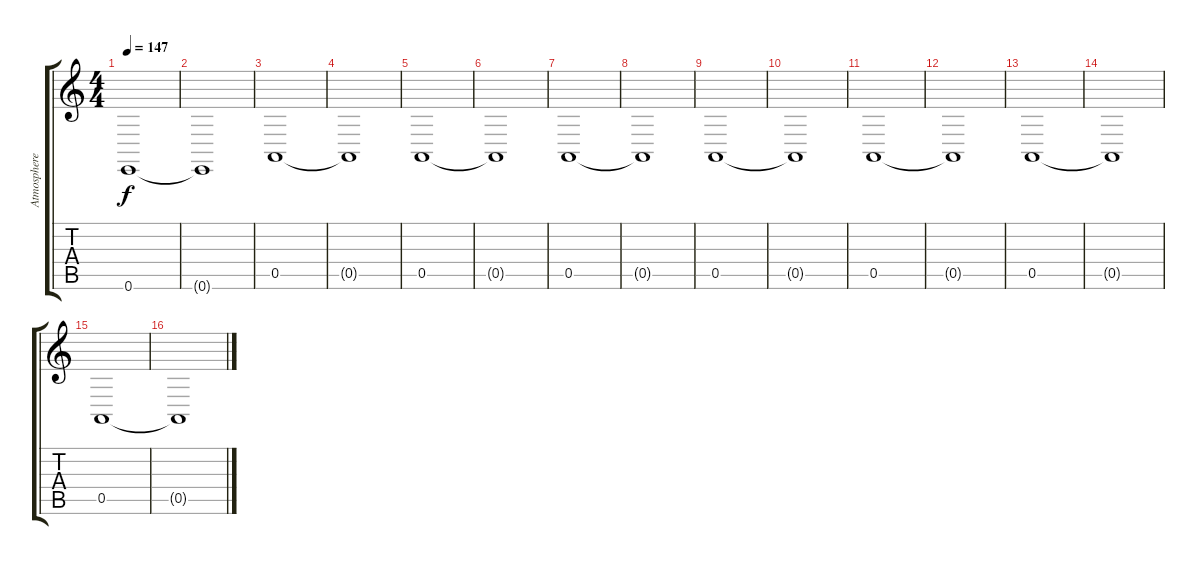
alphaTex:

\track ("Atmosphere" "Atmosphere") {instrument seashore}
\staff {score tabs}
\tuning (E4 B3 G3 D3 A2 E2) {hide}
\ts (4 4)
\tempo 147
\clef g2
\ks c
0.6.1{dy f} |
0.6{t}.1 |
0.5.1 |
0.5{t}.1 |
0.5.1 |
0.5{t}.1 |
0.5.1 |
0.5{t}.1 |
0.5.1 |
0.5{t}.1 |
0.5.1 |
0.5{t}.1 |
0.5.1 |
0.5{t}.1 |
0.5.1 |
0.5{t}.1
